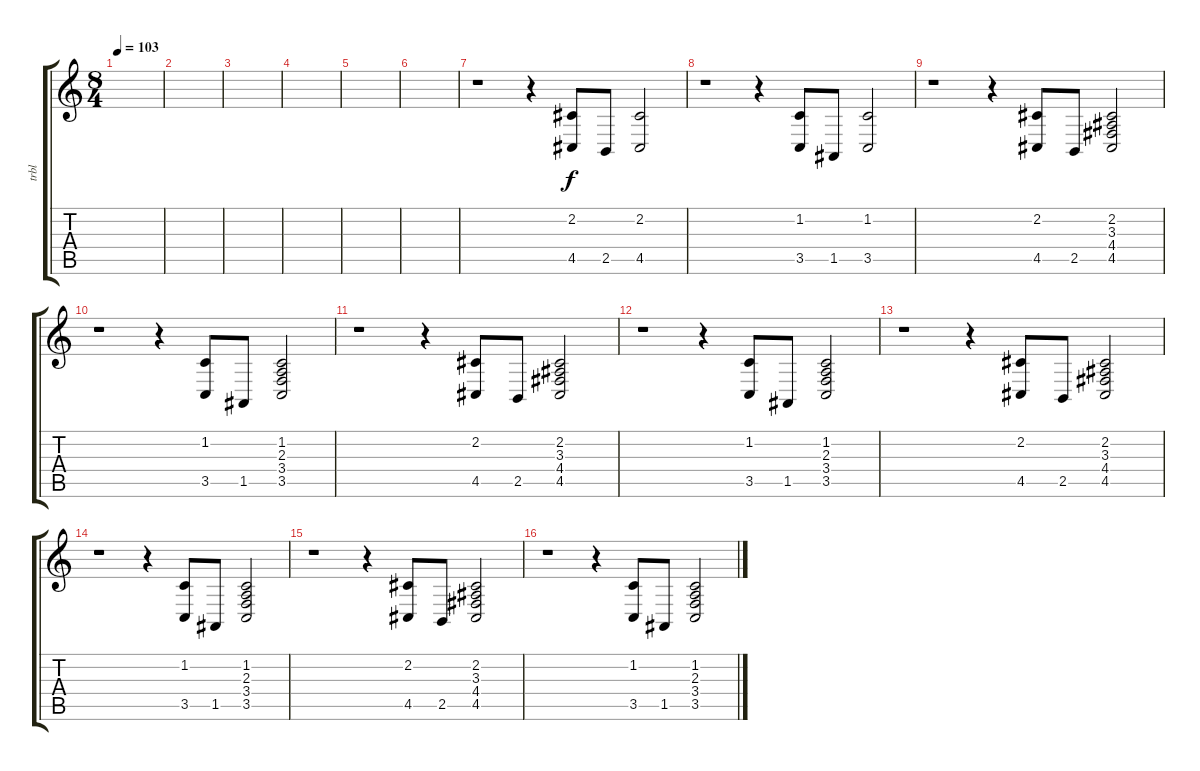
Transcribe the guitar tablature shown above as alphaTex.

\track ("trbl" "trbl") {instrument brasssection}
\staff {score tabs}
\tuning (E4 B3 G3 D3 A2 E2) {hide}
\ts (8 4)
\tempo 103
\clef g2
\ks c
|
|
|
|
|
|
r.1 r.4 (2.2 4.5).8 2.5.8 (2.2 4.5).2 |
r.1 r.4 (1.2 3.5).8 1.5.8 (1.2 3.5).2 |
r.1 r.4 (2.2 4.5).8 2.5.8 (2.2 3.3 4.4 4.5).2 |
r.1 r.4 (1.2 3.5).8 1.5.8 (1.2 2.3 3.4 3.5).2 |
r.1 r.4 (2.2 4.5).8 2.5.8 (2.2 3.3 4.4 4.5).2 |
r.1 r.4 (1.2 3.5).8 1.5.8 (1.2 2.3 3.4 3.5).2 |
r.1 r.4 (2.2 4.5).8 2.5.8 (2.2 3.3 4.4 4.5).2 |
r.1 r.4 (1.2 3.5).8 1.5.8 (1.2 2.3 3.4 3.5).2 |
r.1 r.4 (2.2 4.5).8 2.5.8 (2.2 3.3 4.4 4.5).2 |
r.1 r.4 (1.2 3.5).8 1.5.8 (1.2 2.3 3.4 3.5).2
